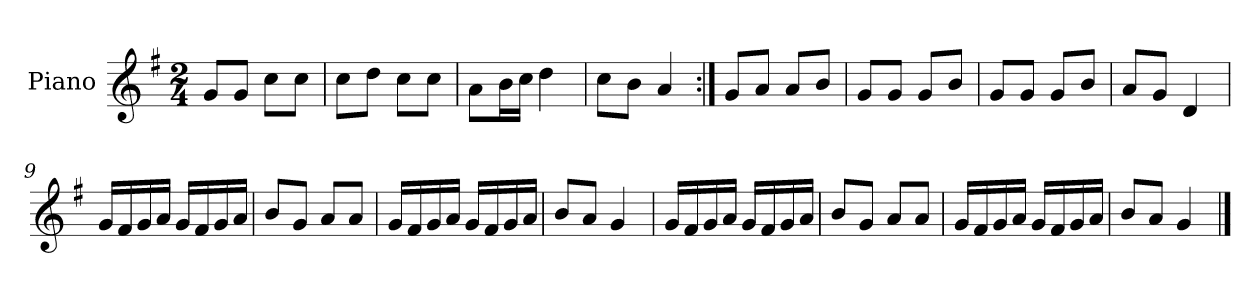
**kern
*part1
*staff1
*I"Piano
*I'Pno.
*clefG2
*k[f#]
*M2/4
=1
8g/L
8g/J
8cc\L
8cc\J
=2
8cc\L
8dd\J
8cc\L
8cc\J
=3
8a\L
16b\L
16cc\JJ
4dd\
=4
8cc\L
8b\J
4a/
=5:|!
8g/L
8a/J
8a/L
8b/J
=6
8g/L
8g/J
8g/L
8b/J
=7
8g/L
8g/J
8g/L
8b/J
=8
8a/L
8g/J
4d/
!!LO:LB:g=z
=9
16g/LL
16f#/
16g/
16a/JJ
16g/LL
16f#/
16g/
16a/JJ
=10
8b/L
8g/J
8a/L
8a/J
=11
16g/LL
16f#/
16g/
16a/JJ
16g/LL
16f#/
16g/
16a/JJ
=12
8b/L
8a/J
4g/
=13
16g/LL
16f#/
16g/
16a/JJ
16g/LL
16f#/
16g/
16a/JJ
=14
8b/L
8g/J
8a/L
8a/J
!!LO:LB:g=z
=15
16g/LL
16f#/
16g/
16a/JJ
16g/LL
16f#/
16g/
16a/JJ
=16
8b/L
8a/J
4g/
==
*-
